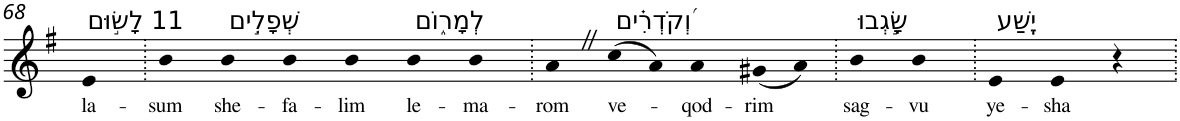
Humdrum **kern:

**kern	**text
*part1	*part1
*staff1	*staff1
*I"Piano	*
*I'Pno	*
!!LO:PB:g=z
*clefG2	*
*k[f#]	*
*G:	*
=68	=68
!LO:TX:a:t=11 לָשׂ֣וּם	!
!	!LO:LY:b
4e	la-
=69.	=69.
!	!LO:LY:b
4b	-sum
!LO:TX:a:t=שְׁפָלִ֣ים	!
!	!LO:LY:b
4b	she-
!	!LO:LY:b
4b	-fa-
!	!LO:LY:b
4b	-lim
!LO:TX:a:t=לְמָר֑וֹם	!
!	!LO:LY:b
4b	le-
!	!LO:LY:b
4b	-ma-
=70.	=70.
!	!LO:LY:b
4aZ	-rom
!LO:TX:a:t=וְ֝קֹדְרִ֗ים	!
!	!LO:LY:b
(8cc	ve-
8a)	.
!	!LO:LY:b
4a	-qod-
!	!LO:LY:b
(8g#X	-rim
8a)	.
=71.	=71.
!LO:TX:a:t=שָׂ֣גְבוּ	!
!	!LO:LY:b
4b	sag-
!	!LO:LY:b
4b	-vu
=72.	=72.
!LO:TX:a:t=יֶֽשַׁע	!
!	!LO:LY:b
4e	ye-
!	!LO:LY:b
4e	-sha
4r	.
=.	=.
*-	*-
